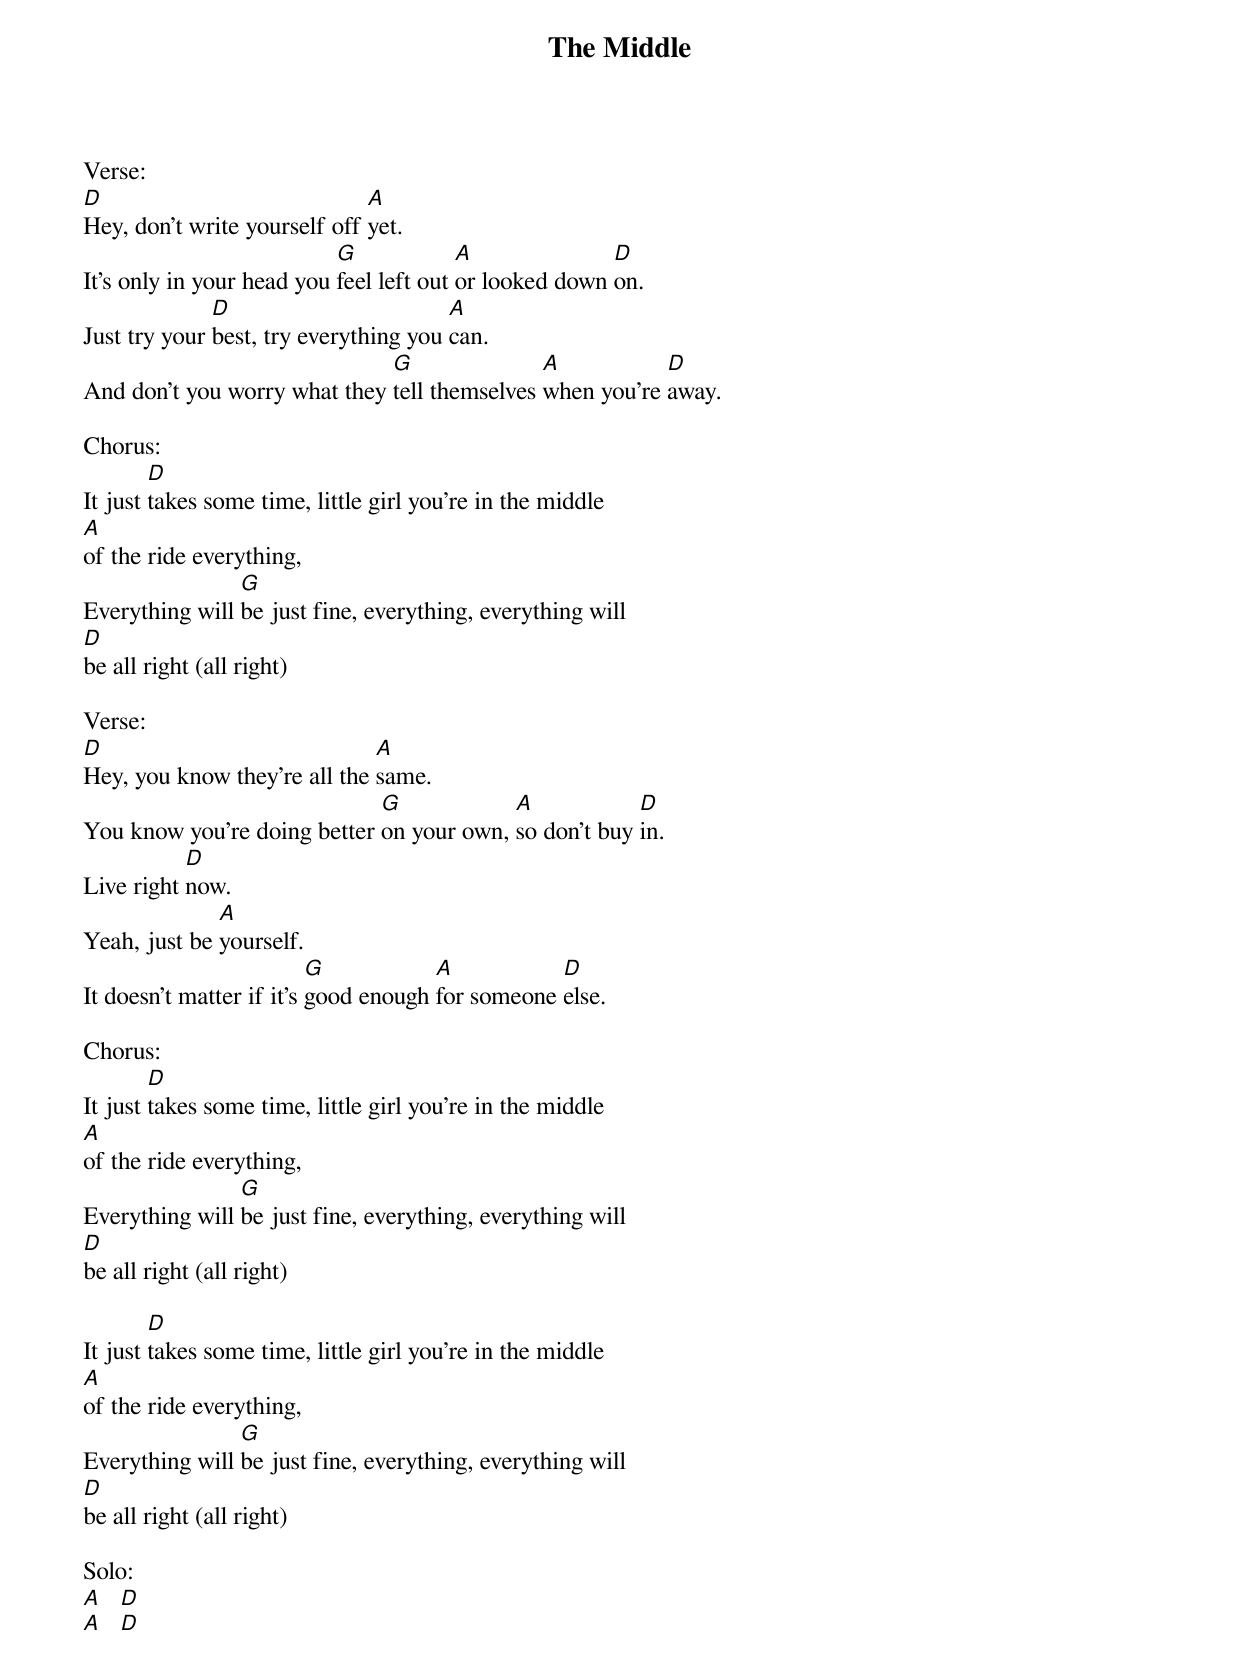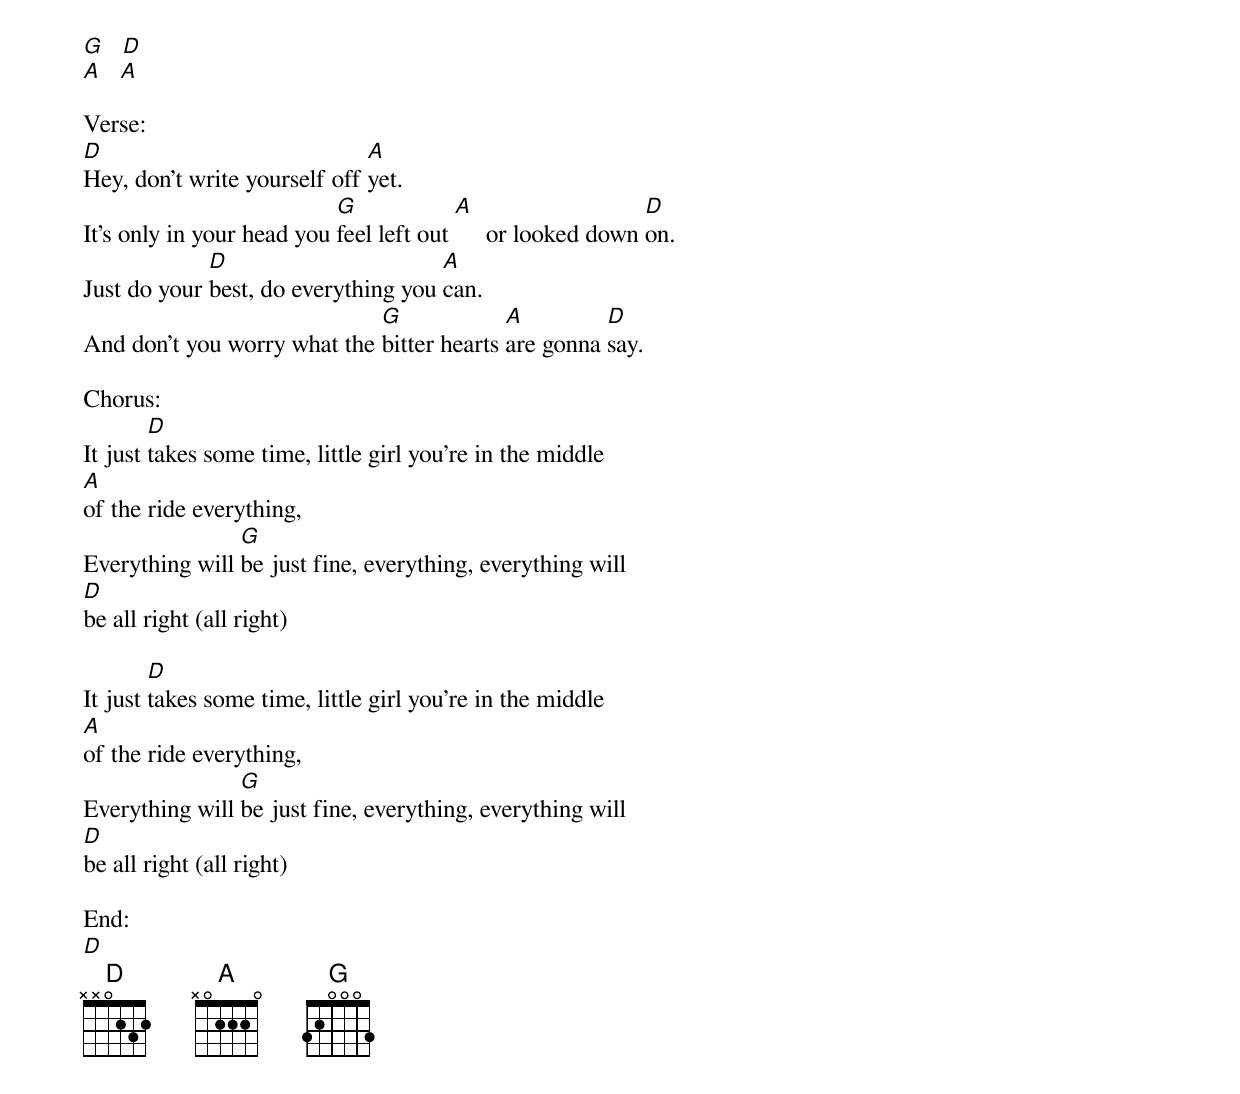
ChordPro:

{title:The Middle}
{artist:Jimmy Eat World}
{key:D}
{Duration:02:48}
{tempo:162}
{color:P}

Verse:
[D]Hey, don't write yourself off [A]yet.
It's only in your head you [G]feel left out [A]or looked down [D]on.
Just try your [D]best, try everything you [A]can.
And don't you worry what they [G]tell themselves [A]when you're [D]away.

Chorus:
It just [D]takes some time, little girl you're in the middle
[A]of the ride everything,
Everything will [G]be just fine, everything, everything will
[D]be all right (all right)

Verse:
[D]Hey, you know they're all the [A]same.
You know you're doing better [G]on your own, [A]so don't buy [D]in.
Live right [D]now.
Yeah, just be [A]yourself.
It doesn't matter if it's [G]good enough [A]for someone [D]else.

Chorus:
It just [D]takes some time, little girl you're in the middle
[A]of the ride everything,
Everything will [G]be just fine, everything, everything will
[D]be all right (all right)

It just [D]takes some time, little girl you're in the middle
[A]of the ride everything,
Everything will [G]be just fine, everything, everything will
[D]be all right (all right)

Solo:
[A    D]
[A    D]
[G    D]
[A    A]

Verse:
[D]Hey, don't write yourself off [A]yet.
It's only in your head you [G]feel left out [A]     or looked down [D]on.
Just do your [D]best, do everything you [A]can.
And don't you worry what the [G]bitter hearts [A]are gonna [D]say.

Chorus:
It just [D]takes some time, little girl you're in the middle
[A]of the ride everything,
Everything will [G]be just fine, everything, everything will
[D]be all right (all right)

It just [D]takes some time, little girl you're in the middle
[A]of the ride everything,
Everything will [G]be just fine, everything, everything will
[D]be all right (all right)

End:
[D]
